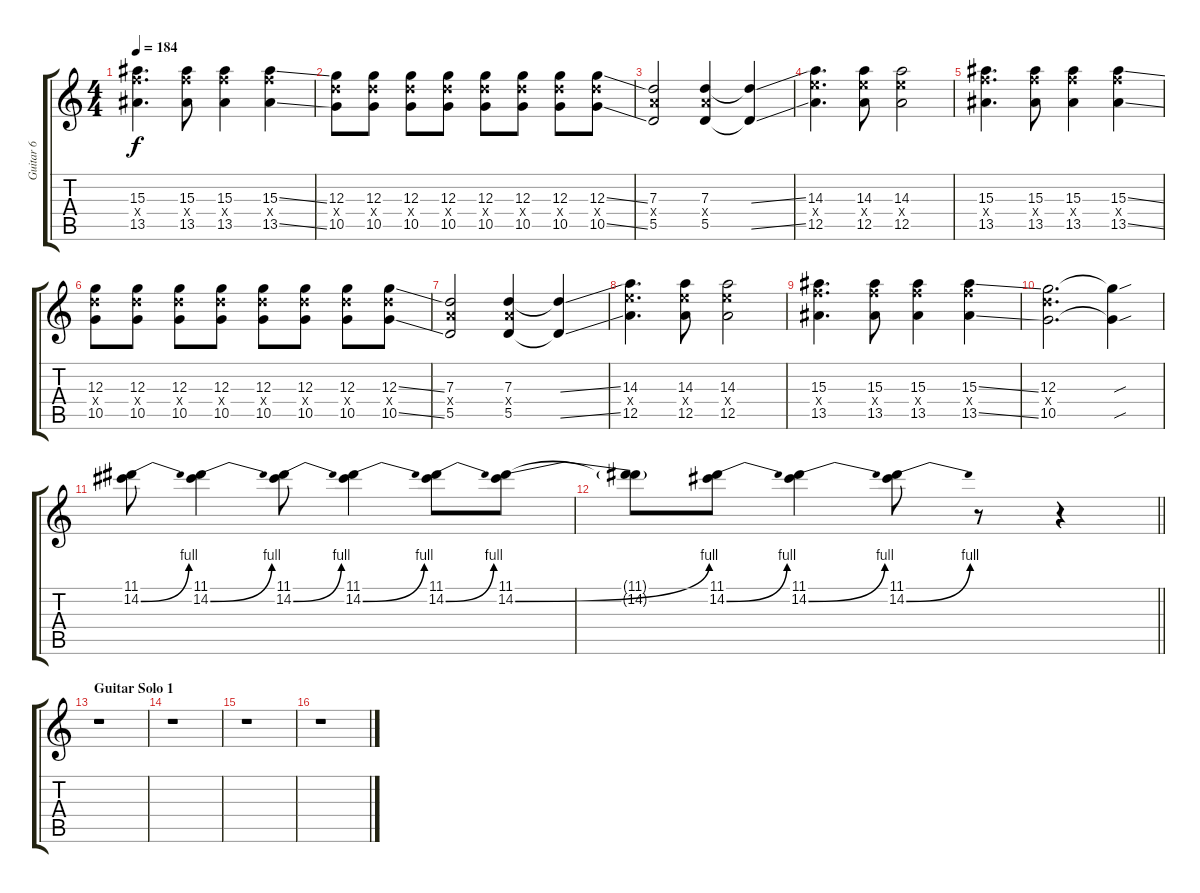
\track ("Guitar 6" "Guitar 6") {instrument distortionguitar}
\staff {score tabs}
\tuning (E4 B3 G3 D3 A2 D2) {hide}
\ts (4 4)
\tempo 184
\clef g2
\ks c
(15.3 15.4{x} 13.5).4{d dy f} (15.3 15.4{x} 13.5).8 (15.3 15.4{x} 13.5).4 (15.3{ss} 15.4{x} 13.5{ss}).4 |
(12.3 12.4{x} 10.5).8 (12.3 12.4{x} 10.5).8 (12.3 12.4{x} 10.5).8 (12.3 12.4{x} 10.5).8 (12.3 12.4{x} 10.5).8 (12.3 12.4{x} 10.5).8 (12.3 12.4{x} 10.5).8 (12.3{ss} 12.4{x} 10.5{ss}).8 |
(7.3 7.4{x} 5.5).2 (7.3 7.4{x} 5.5).4 (7.3{ss t} 5.5{ss t}).4 |
(14.3 14.4{x} 12.5).4{d} (14.3 14.4{x} 12.5).8 (14.3 14.4{x} 12.5).2 |
(15.3 15.4{x} 13.5).4{d} (15.3 15.4{x} 13.5).8 (15.3 15.4{x} 13.5).4 (15.3{ss} 15.4{x} 13.5{ss}).4 |
(12.3 12.4{x} 10.5).8 (12.3 12.4{x} 10.5).8 (12.3 12.4{x} 10.5).8 (12.3 12.4{x} 10.5).8 (12.3 12.4{x} 10.5).8 (12.3 12.4{x} 10.5).8 (12.3 12.4{x} 10.5).8 (12.3{ss} 12.4{x} 10.5{ss}).8 |
(7.3 7.4{x} 5.5).2 (7.3 7.4{x} 5.5).4 (7.3{ss t} 5.5{ss t}).4 |
(14.3 14.4{x} 12.5).4{d} (14.3 14.4{x} 12.5).8 (14.3 14.4{x} 12.5).2 |
(15.3 15.4{x} 13.5).4{d} (15.3 15.4{x} 13.5).8 (15.3 15.4{x} 13.5).4 (15.3{ss} 15.4{x} 13.5{ss}).4 |
(12.3 12.4{x} 10.5).2{d} (12.3{sou t} 10.5{sou t}).4 |
(11.1 14.2{be (bend 0 0 60 4)}).8 (11.1 14.2{be (bend 0 0 60 4)}).4 (11.1 14.2{be (bend 0 0 60 4)}).8 (11.1 14.2{be (bend 0 0 60 4)}).4 (11.1 14.2{be (bend 0 0 60 4)}).8 (11.1 14.2{be (bend 0 0 60 4)}).8 |
\barLineRight lightlight
(11.1{t} 14.2{t}).8 (11.1 14.2{be (bend 0 0 60 4)}).8 (11.1 14.2{be (bend 0 0 60 4)}).4 (11.1 14.2{be (bend 0 0 60 4)}).8 r.8 r.4 |
\section ("" "Guitar Solo 1")
r.1 |
r.1 |
r.1 |
r.1
